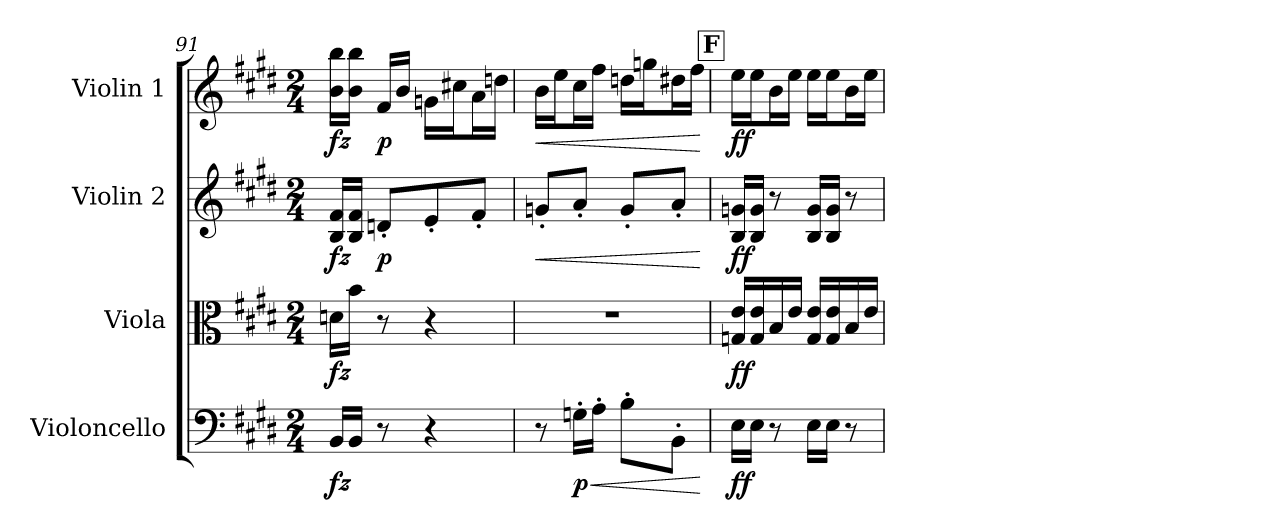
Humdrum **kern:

**kern	**dynam	**kern	**dynam	**kern	**dynam	**kern	**dynam
*part4	*part4	*part3	*part3	*part2	*part2	*part1	*part1
*staff4	*staff4	*staff3	*staff3	*staff2	*staff2	*staff1	*staff1
*I"Violoncello	*	*I"Viola	*	*I"Violin 2	*	*I"Violin 1	*
*I'Vc	*	*I'Vla	*	*I'Vln	*	*I'Vln	*
*clefF4	*	*clefC3	*	*clefG2	*	*clefG2	*
*k[f#c#g#d#]	*	*k[f#c#g#d#]	*	*k[f#c#g#d#]	*	*k[f#c#g#d#]	*
*M2/4	*	*M2/4	*	*M2/4	*	*M2/4	*
=91	=91	=91	=91	=91	=91	=91	=91
!	!LO:DY:b	!	!LO:DY:b	!	!LO:DY:b	!	!LO:DY:b
16BB/LL	fz	16dn\LL	fz	16B/ 16f#/LL	fz	16b\ 16bb\LL	fz
16BB/JJ	.	16b\JJ	.	16B/ 16f#/JJ	.	16b\ 16bb\JJ	.
!	!	!	!	!	!LO:DY:b	!	!LO:DY:b
8r	.	8r	.	8dn'/L	p	16f#/LL	p
.	.	.	.	.	.	16b/JJ	.
4r	.	4r	.	8e'/	.	16gn\LL	.
.	.	.	.	.	.	16cc#X\J	.
.	.	.	.	8f#'/J	.	16a\L	.
.	.	.	.	.	.	16ddn\JJ	.
=92	=92	=92	=92	=92	=92	=92	=92
!	!	!	!	!	!LO:HP:b	!	!LO:HP:b
8r	.	2r	.	8gn'/L	<	16b\LL	<
.	.	.	.	.	.	16ee\J	.
!	!LO:HP:b	!	!	!	!	!	!
!	!LO:DY:n=1:b	!	!	!	!	!	!
16Gn'\LL	< p	.	.	8a'/J	.	16cc#\L	.
16A'\JJ	.	.	.	.	.	16ff#\JJ	.
8B'\L	.	.	.	8g'/L	.	16ddn\LL	.
.	.	.	.	.	.	16ggn\J	.
8BB'\J	.	.	.	8a'/J	.	16dd#X\L	.
.	.	.	.	.	.	16ff#\JJ	.
.	[	.	.	.	[	.	[
!!LO:REH:place=s1:a:B:cj:fs=14:t=F
=93	=93	=93	=93	=93	=93	=93	=93
!	!LO:DY:b	!	!LO:DY:b	!	!LO:DY:b	!	!LO:DY:b
16E\LL	ff	16Gn/ 16e/LL	ff	16B/ 16gn/LL	ff	16ee\LL	ff
16E\JJ	.	16G/ 16e/	.	16B/ 16g/JJ	.	16ee\J	.
8r	.	16B/	.	8r	.	16b\L	.
.	.	16e/JJ	.	.	.	16ee\JJ	.
16E\LL	.	16G/ 16e/LL	.	16B/ 16g/LL	.	16ee\LL	.
16E\JJ	.	16G/ 16e/	.	16B/ 16g/JJ	.	16ee\J	.
8r	.	16B/	.	8r	.	16b\L	.
.	.	16e/JJ	.	.	.	16ee\JJ	.
=	=	=	=	=	=	=	=
*-	*-	*-	*-	*-	*-	*-	*-
